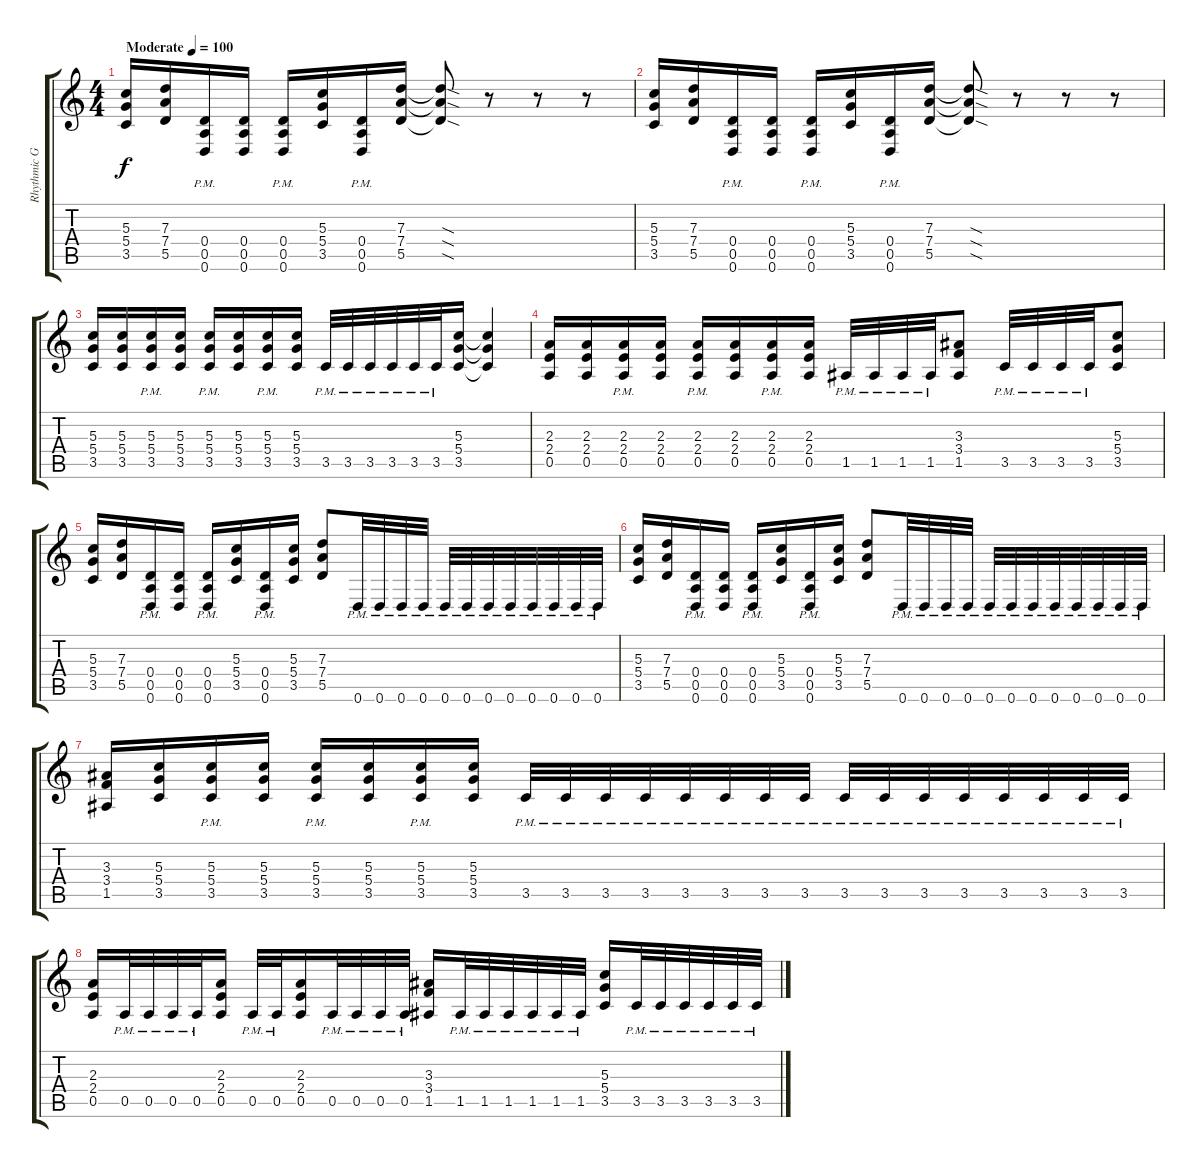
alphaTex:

\track ("Rhythmic Guitar" "Rhythmic G") {instrument distortionguitar}
\staff {score tabs}
\tuning (E4 B3 G3 D3 A2 D2) {hide}
\ts (4 4)
\tempo (100 "Moderate")
\clef g2
\ks c
(5.3 5.4 3.5).16{dy f instrument distortionguitar} (7.3 7.4 5.5).16 (0.4{pm} 0.5{pm} 0.6{pm}).16 (0.4 0.5 0.6).16 (0.4{pm} 0.5{pm} 0.6{pm}).16 (5.3 5.4 3.5).16 (0.4{pm} 0.5{pm} 0.6{pm}).16 (7.3 7.4 5.5).16 (7.3{sod t} 7.4{sod t} 5.5{sod t}).8 r.8 r.8 r.8 |
(5.3 5.4 3.5).16 (7.3 7.4 5.5).16 (0.4{pm} 0.5{pm} 0.6{pm}).16 (0.4 0.5 0.6).16 (0.4{pm} 0.5{pm} 0.6{pm}).16 (5.3 5.4 3.5).16 (0.4{pm} 0.5{pm} 0.6{pm}).16 (7.3 7.4 5.5).16 (7.3{sod t} 7.4{sod t} 5.5{sod t}).8 r.8 r.8 r.8 |
(5.3 5.4 3.5).16 (5.3 5.4 3.5).16 (5.3{pm} 5.4{pm} 3.5{pm}).16 (5.3 5.4 3.5).16 (5.3{pm} 5.4{pm} 3.5{pm}).16 (5.3 5.4 3.5).16 (5.3{pm} 5.4{pm} 3.5{pm}).16 (5.3 5.4 3.5).16 3.5{pm}.32 3.5{pm}.32 3.5{pm}.32 3.5{pm}.32 3.5{pm}.32 3.5{pm}.32 (5.3 5.4 3.5).16 (5.3{t} 5.4{t} 3.5{t}).4 |
(2.3 2.4 0.5).16 (2.3 2.4 0.5).16 (2.3{pm} 2.4{pm} 0.5{pm}).16 (2.3 2.4 0.5).16 (2.3{pm} 2.4{pm} 0.5{pm}).16 (2.3 2.4 0.5).16 (2.3{pm} 2.4{pm} 0.5{pm}).16 (2.3 2.4 0.5).16 1.5{pm}.32 1.5{pm}.32 1.5{pm}.32 1.5{pm}.32 (3.3 3.4 1.5).8 3.5{pm}.32 3.5{pm}.32 3.5{pm}.32 3.5{pm}.32 (5.3 5.4 3.5).8 |
(5.3 5.4 3.5).16 (7.3 7.4 5.5).16 (0.4{pm} 0.5{pm} 0.6{pm}).16 (0.4 0.5 0.6).16 (0.4{pm} 0.5{pm} 0.6{pm}).16 (5.3 5.4 3.5).16 (0.4{pm} 0.5{pm} 0.6{pm}).16 (5.3 5.4 3.5).16 (7.3 7.4 5.5).8 0.6{pm}.32 0.6{pm}.32 0.6{pm}.32 0.6{pm}.32 0.6{pm}.32 0.6{pm}.32 0.6{pm}.32 0.6{pm}.32 0.6{pm}.32 0.6{pm}.32 0.6{pm}.32 0.6{pm}.32 |
(5.3 5.4 3.5).16 (7.3 7.4 5.5).16 (0.4{pm} 0.5{pm} 0.6{pm}).16 (0.4 0.5 0.6).16 (0.4{pm} 0.5{pm} 0.6{pm}).16 (5.3 5.4 3.5).16 (0.4{pm} 0.5{pm} 0.6{pm}).16 (5.3 5.4 3.5).16 (7.3 7.4 5.5).8 0.6{pm}.32 0.6{pm}.32 0.6{pm}.32 0.6{pm}.32 0.6{pm}.32 0.6{pm}.32 0.6{pm}.32 0.6{pm}.32 0.6{pm}.32 0.6{pm}.32 0.6{pm}.32 0.6{pm}.32 |
(3.3 3.4 1.5).16 (5.3 5.4 3.5).16 (5.3{pm} 5.4{pm} 3.5{pm}).16 (5.3 5.4 3.5).16 (5.3{pm} 5.4{pm} 3.5{pm}).16 (5.3 5.4 3.5).16 (5.3{pm} 5.4{pm} 3.5{pm}).16 (5.3 5.4 3.5).16 3.5{pm}.32 3.5{pm}.32 3.5{pm}.32 3.5{pm}.32 3.5{pm}.32 3.5{pm}.32 3.5{pm}.32 3.5{pm}.32 3.5{pm}.32 3.5{pm}.32 3.5{pm}.32 3.5{pm}.32 3.5{pm}.32 3.5{pm}.32 3.5{pm}.32 3.5{pm}.32 |
(2.3 2.4 0.5).16 0.5{pm}.32 0.5{pm}.32 0.5{pm}.32 0.5{pm}.32 (2.3 2.4 0.5).16 0.5{pm}.32 0.5{pm}.32 (2.3 2.4 0.5).16 0.5{pm}.32 0.5{pm}.32 0.5{pm}.32 0.5{pm}.32 (3.3 3.4 1.5).16 1.5{pm}.32 1.5{pm}.32 1.5{pm}.32 1.5{pm}.32 1.5{pm}.32 1.5{pm}.32 (5.3 5.4 3.5).16 3.5{pm}.32 3.5{pm}.32 3.5{pm}.32 3.5{pm}.32 3.5{pm}.32 3.5{pm}.32
